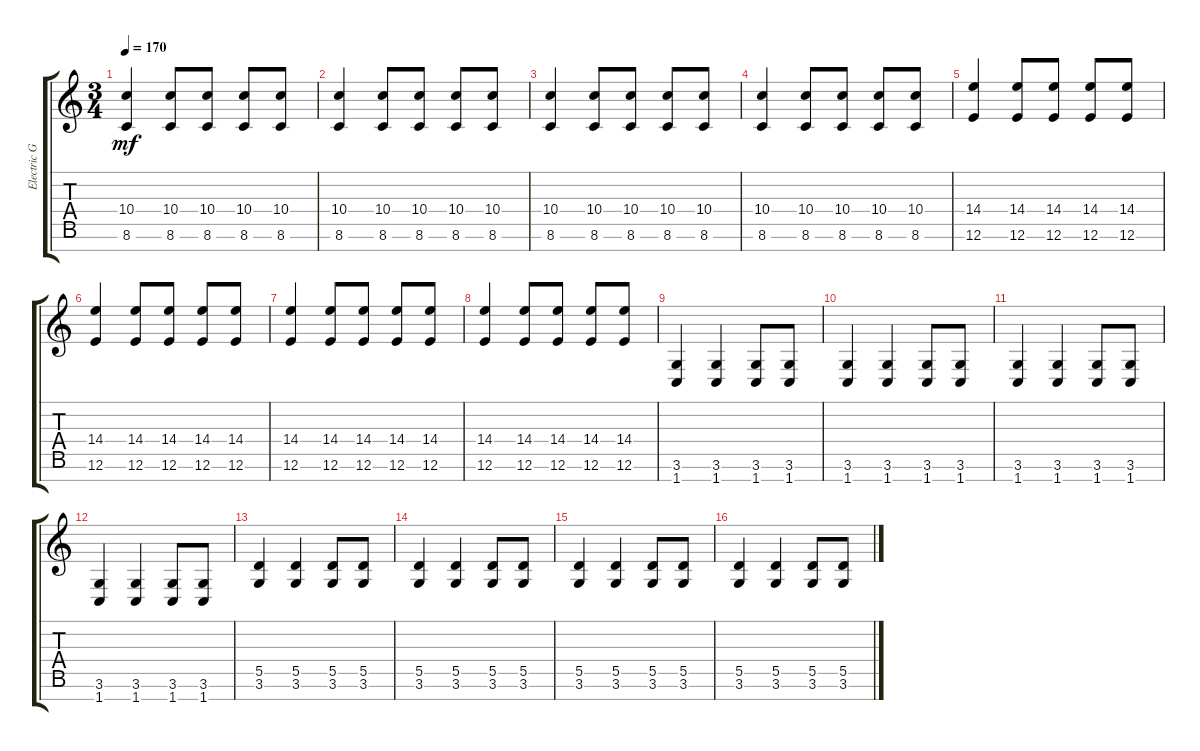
\track ("Electric Guitar 2" "Electric G") {instrument distortionguitar}
\staff {score tabs}
\tuning (E4 B3 G3 D3 A2 E2 B1) {hide}
\ts (3 4)
\tempo 170
\clef g2
\ks c
(10.4 8.6).4{dy mf instrument distortionguitar} (10.4 8.6).8 (10.4 8.6).8 (10.4 8.6).8 (10.4 8.6).8 |
(10.4 8.6).4 (10.4 8.6).8 (10.4 8.6).8 (10.4 8.6).8 (10.4 8.6).8 |
(10.4 8.6).4 (10.4 8.6).8 (10.4 8.6).8 (10.4 8.6).8 (10.4 8.6).8 |
(10.4 8.6).4 (10.4 8.6).8 (10.4 8.6).8 (10.4 8.6).8 (10.4 8.6).8 |
(14.4 12.6).4 (14.4 12.6).8 (14.4 12.6).8 (14.4 12.6).8 (14.4 12.6).8 |
(14.4 12.6).4 (14.4 12.6).8 (14.4 12.6).8 (14.4 12.6).8 (14.4 12.6).8 |
(14.4 12.6).4 (14.4 12.6).8 (14.4 12.6).8 (14.4 12.6).8 (14.4 12.6).8 |
(14.4 12.6).4 (14.4 12.6).8 (14.4 12.6).8 (14.4 12.6).8 (14.4 12.6).8 |
(3.6 1.7).4 (3.6 1.7).4 (3.6 1.7).8 (3.6 1.7).8 |
(3.6 1.7).4 (3.6 1.7).4 (3.6 1.7).8 (3.6 1.7).8 |
(3.6 1.7).4 (3.6 1.7).4 (3.6 1.7).8 (3.6 1.7).8 |
(3.6 1.7).4 (3.6 1.7).4 (3.6 1.7).8 (3.6 1.7).8 |
(5.5 3.6).4 (5.5 3.6).4 (5.5 3.6).8 (5.5 3.6).8 |
(5.5 3.6).4 (5.5 3.6).4 (5.5 3.6).8 (5.5 3.6).8 |
(5.5 3.6).4 (5.5 3.6).4 (5.5 3.6).8 (5.5 3.6).8 |
(5.5 3.6).4 (5.5 3.6).4 (5.5 3.6).8 (5.5 3.6).8
